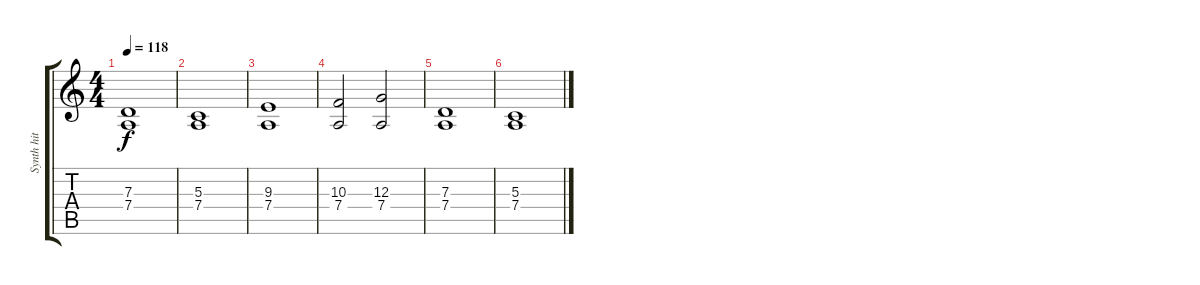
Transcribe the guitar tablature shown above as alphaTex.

\track ("Synth hit" "Synth hit") {instrument orchestrahit}
\staff {score tabs}
\tuning (E4 B3 G3 D3 A2 E2) {hide}
\ts (4 4)
\tempo 118
\clef g2
\ks c
(7.3 7.4).1{dy f} |
(5.3 7.4).1 |
(9.3 7.4).1 |
(10.3 7.4).2 (12.3 7.4).2 |
(7.3 7.4).1 |
(5.3 7.4).1
